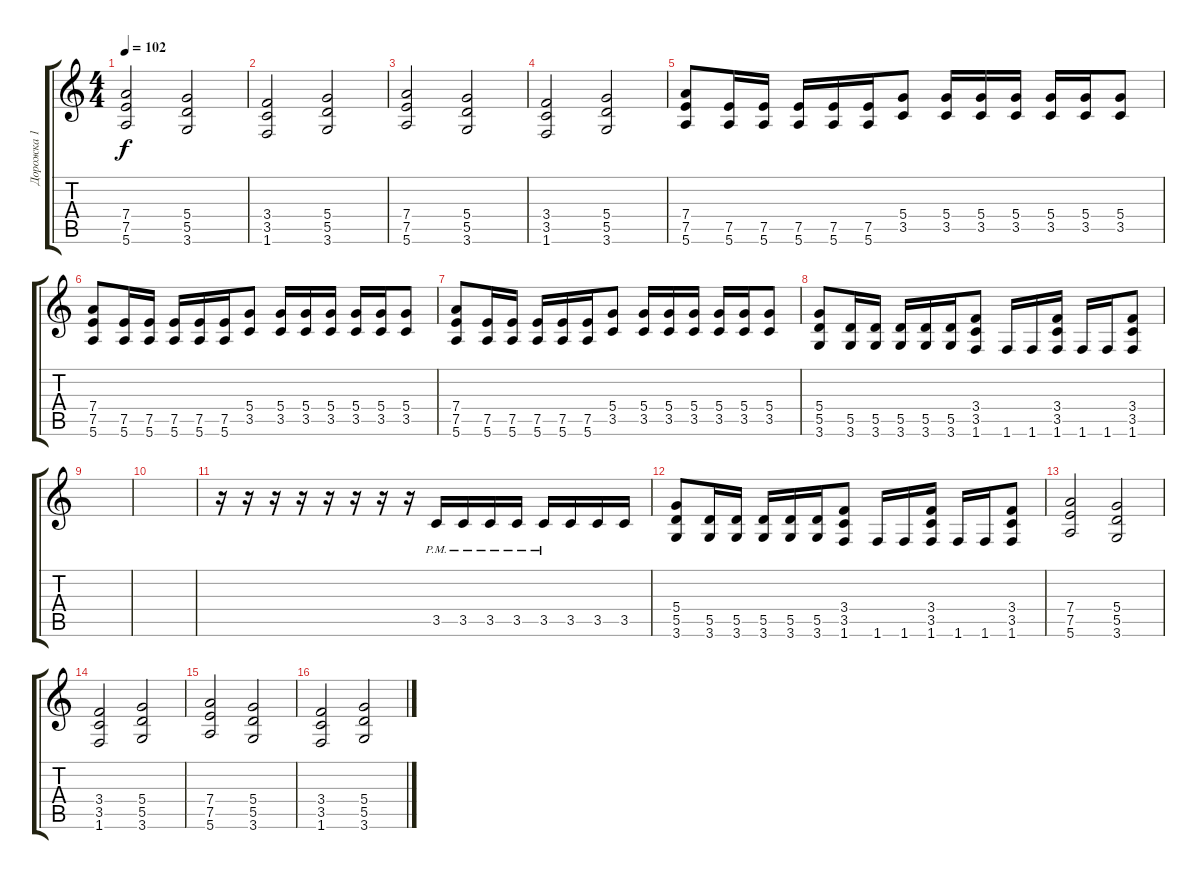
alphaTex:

\track ("Дорожка 1" "Дорожка 1") {instrument distortionguitar}
\staff {score tabs}
\tuning (E4 B3 G3 D3 A2 E2) {hide}
\ts (4 4)
\tempo 102
\clef g2
\ks c
(7.4 7.5 5.6).2{dy f} (5.4 5.5 3.6).2 |
(3.4 3.5 1.6).2 (5.4 5.5 3.6).2 |
(7.4 7.5 5.6).2 (5.4 5.5 3.6).2 |
(3.4 3.5 1.6).2 (5.4 5.5 3.6).2 |
(7.4 7.5 5.6).8 (7.5 5.6).16 (7.5 5.6).16 (7.5 5.6).16 (7.5 5.6).16 (7.5 5.6).16 (5.4 3.5).8 (5.4 3.5).16 (5.4 3.5).16 (5.4 3.5).16 (5.4 3.5).16 (5.4 3.5).16 (5.4 3.5).8 |
(7.4 7.5 5.6).8 (7.5 5.6).16 (7.5 5.6).16 (7.5 5.6).16 (7.5 5.6).16 (7.5 5.6).16 (5.4 3.5).8 (5.4 3.5).16 (5.4 3.5).16 (5.4 3.5).16 (5.4 3.5).16 (5.4 3.5).16 (5.4 3.5).8 |
(7.4 7.5 5.6).8 (7.5 5.6).16 (7.5 5.6).16 (7.5 5.6).16 (7.5 5.6).16 (7.5 5.6).16 (5.4 3.5).8 (5.4 3.5).16 (5.4 3.5).16 (5.4 3.5).16 (5.4 3.5).16 (5.4 3.5).16 (5.4 3.5).8 |
(5.4 5.5 3.6).8 (5.5 3.6).16 (5.5 3.6).16 (5.5 3.6).16 (5.5 3.6).16 (5.5 3.6).16 (3.4 3.5 1.6).8 1.6.16 1.6.16 (3.4 3.5 1.6).16 1.6.16 1.6.16 (3.4 3.5 1.6).8 |
|
|
r.16 r.16 r.16 r.16 r.16 r.16 r.16 r.16 3.5{pm}.16 3.5{pm}.16 3.5{pm}.16 3.5{pm}.16 3.5{pm}.16 3.5.16 3.5.16 3.5.16 |
(5.4 5.5 3.6).8 (5.5 3.6).16 (5.5 3.6).16 (5.5 3.6).16 (5.5 3.6).16 (5.5 3.6).16 (3.4 3.5 1.6).8 1.6.16 1.6.16 (3.4 3.5 1.6).16 1.6.16 1.6.16 (3.4 3.5 1.6).8 |
(7.4 7.5 5.6).2 (5.4 5.5 3.6).2 |
(3.4 3.5 1.6).2 (5.4 5.5 3.6).2 |
(7.4 7.5 5.6).2 (5.4 5.5 3.6).2 |
(3.4 3.5 1.6).2 (5.4 5.5 3.6).2
